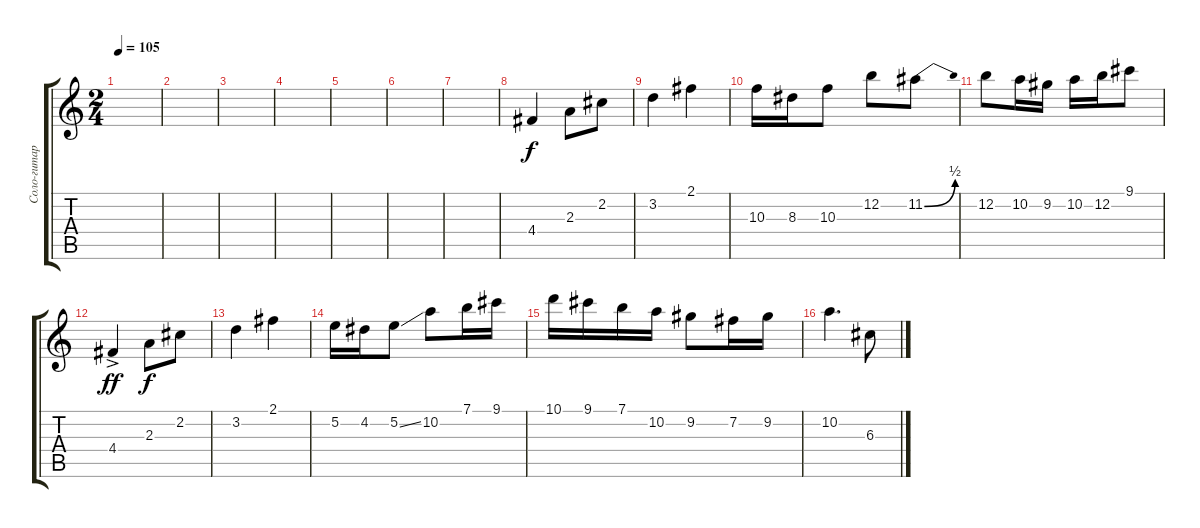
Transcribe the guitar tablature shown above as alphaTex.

\track ("Соло-гитара 1" "Соло-гитар") {instrument distortionguitar}
\staff {score tabs}
\tuning (E4 B3 G3 D3 A2 E2) {hide}
\ts (2 4)
\tempo 105
\clef g2
\ks c
|
|
|
|
|
|
|
4.4.4 2.3.8 2.2.8 |
3.2.4 2.1.4 |
10.3.16 8.3.16 10.3.8 12.2.8 11.2{be (bend 0 0 60 2)}.8 |
12.2.8 10.2.16 9.2.16 10.2.16 12.2.16 9.1.8 |
4.4{ac}.4{dy ff} 2.3.8{dy f} 2.2.8 |
3.2.4 2.1.4 |
5.2.16 4.2.16 5.2{ss}.8 10.2.8 7.1.16 9.1.16 |
10.1.16 9.1.16 7.1.16 10.2.16 9.2.8 7.2.16 9.2.16 |
10.2.4{d} 6.3.8
